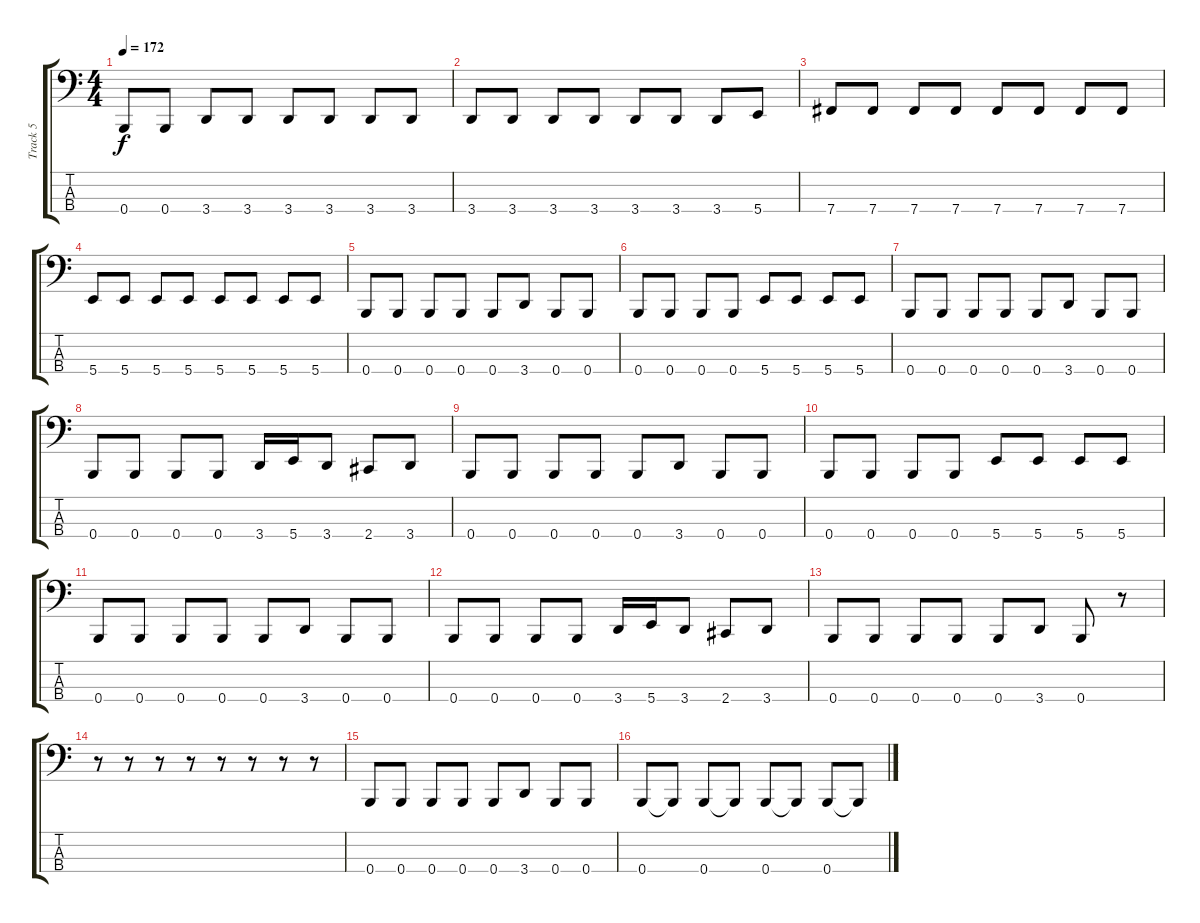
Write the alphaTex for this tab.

\track ("Track 5" "Track 5") {instrument electricbasspick}
\staff {score tabs}
\tuning (E2 B1 Gb1 B0) {hide}
\ts (4 4)
\tempo 172
\clef f4
\ks c
0.4.8{dy f} 0.4.8 3.4.8 3.4.8 3.4.8 3.4.8 3.4.8 3.4.8 |
3.4.8 3.4.8 3.4.8 3.4.8 3.4.8 3.4.8 3.4.8 5.4.8 |
7.4.8 7.4.8 7.4.8 7.4.8 7.4.8 7.4.8 7.4.8 7.4.8 |
5.4.8 5.4.8 5.4.8 5.4.8 5.4.8 5.4.8 5.4.8 5.4.8 |
0.4.8 0.4.8 0.4.8 0.4.8 0.4.8 3.4.8 0.4.8 0.4.8 |
0.4.8 0.4.8 0.4.8 0.4.8 5.4.8 5.4.8 5.4.8 5.4.8 |
0.4.8 0.4.8 0.4.8 0.4.8 0.4.8 3.4.8 0.4.8 0.4.8 |
0.4.8 0.4.8 0.4.8 0.4.8 3.4.16 5.4.16 3.4.8 2.4.8 3.4.8 |
0.4.8 0.4.8 0.4.8 0.4.8 0.4.8 3.4.8 0.4.8 0.4.8 |
0.4.8 0.4.8 0.4.8 0.4.8 5.4.8 5.4.8 5.4.8 5.4.8 |
0.4.8 0.4.8 0.4.8 0.4.8 0.4.8 3.4.8 0.4.8 0.4.8 |
0.4.8 0.4.8 0.4.8 0.4.8 3.4.16 5.4.16 3.4.8 2.4.8 3.4.8 |
0.4.8 0.4.8 0.4.8 0.4.8 0.4.8 3.4.8 0.4.8 r.8 |
r.8 r.8 r.8 r.8 r.8 r.8 r.8 r.8 |
0.4.8 0.4.8 0.4.8 0.4.8 0.4.8 3.4.8 0.4.8 0.4.8 |
0.4.8 0.4{t}.8 0.4.8 0.4{t}.8 0.4.8 0.4{t}.8 0.4.8 0.4{t}.8
